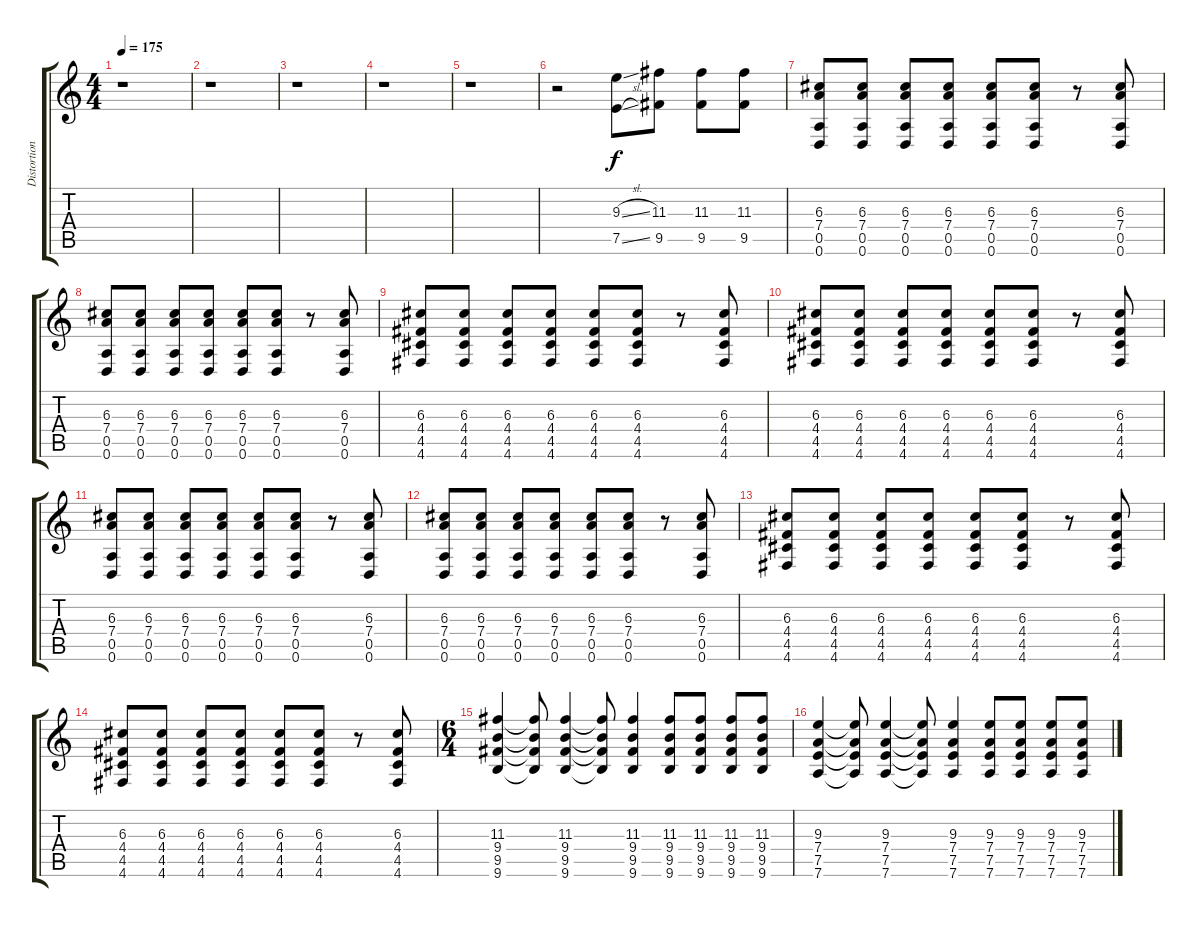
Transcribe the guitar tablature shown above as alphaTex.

\track ("Distortion Guitar 1" "Distortion") {instrument distortionguitar}
\staff {score tabs}
\tuning (E4 B3 G3 D3 A2 D2) {hide}
\ts (4 4)
\tempo 175
\clef g2
\ks c
r.1{dy f} |
r.1 |
r.1 |
r.1 |
r.1 |
r.2 (9.3{sl} 7.5{sl}).8 (11.3 9.5).8 (11.3 9.5).8 (11.3 9.5).8 |
(6.3 7.4 0.5 0.6).8 (6.3 7.4 0.5 0.6).8 (6.3 7.4 0.5 0.6).8 (6.3 7.4 0.5 0.6).8 (6.3 7.4 0.5 0.6).8 (6.3 7.4 0.5 0.6).8 r.8 (6.3 7.4 0.5 0.6).8 |
(6.3 7.4 0.5 0.6).8 (6.3 7.4 0.5 0.6).8 (6.3 7.4 0.5 0.6).8 (6.3 7.4 0.5 0.6).8 (6.3 7.4 0.5 0.6).8 (6.3 7.4 0.5 0.6).8 r.8 (6.3 7.4 0.5 0.6).8 |
(6.3 4.4 4.5 4.6).8 (6.3 4.4 4.5 4.6).8 (6.3 4.4 4.5 4.6).8 (6.3 4.4 4.5 4.6).8 (6.3 4.4 4.5 4.6).8 (6.3 4.4 4.5 4.6).8 r.8 (6.3 4.4 4.5 4.6).8 |
(6.3 4.4 4.5 4.6).8 (6.3 4.4 4.5 4.6).8 (6.3 4.4 4.5 4.6).8 (6.3 4.4 4.5 4.6).8 (6.3 4.4 4.5 4.6).8 (6.3 4.4 4.5 4.6).8 r.8 (6.3 4.4 4.5 4.6).8 |
(6.3 7.4 0.5 0.6).8 (6.3 7.4 0.5 0.6).8 (6.3 7.4 0.5 0.6).8 (6.3 7.4 0.5 0.6).8 (6.3 7.4 0.5 0.6).8 (6.3 7.4 0.5 0.6).8 r.8 (6.3 7.4 0.5 0.6).8 |
(6.3 7.4 0.5 0.6).8 (6.3 7.4 0.5 0.6).8 (6.3 7.4 0.5 0.6).8 (6.3 7.4 0.5 0.6).8 (6.3 7.4 0.5 0.6).8 (6.3 7.4 0.5 0.6).8 r.8 (6.3 7.4 0.5 0.6).8 |
(6.3 4.4 4.5 4.6).8 (6.3 4.4 4.5 4.6).8 (6.3 4.4 4.5 4.6).8 (6.3 4.4 4.5 4.6).8 (6.3 4.4 4.5 4.6).8 (6.3 4.4 4.5 4.6).8 r.8 (6.3 4.4 4.5 4.6).8 |
(6.3 4.4 4.5 4.6).8 (6.3 4.4 4.5 4.6).8 (6.3 4.4 4.5 4.6).8 (6.3 4.4 4.5 4.6).8 (6.3 4.4 4.5 4.6).8 (6.3 4.4 4.5 4.6).8 r.8 (6.3 4.4 4.5 4.6).8 |
\ts (6 4)
(11.3 9.4 9.5 9.6).4 (11.3{t} 9.4{t} 9.5{t} 9.6{t}).8 (11.3 9.4 9.5 9.6).4 (11.3{t} 9.4{t} 9.5{t} 9.6{t}).8 (11.3 9.4 9.5 9.6).4 (11.3 9.4 9.5 9.6).8 (11.3 9.4 9.5 9.6).8 (11.3 9.4 9.5 9.6).8 (11.3 9.4 9.5 9.6).8 |
(9.3 7.4 7.5 7.6).4 (9.3{t} 7.4{t} 7.5{t} 7.6{t}).8 (9.3 7.4 7.5 7.6).4 (9.3{t} 7.4{t} 7.5{t} 7.6{t}).8 (9.3 7.4 7.5 7.6).4 (9.3 7.4 7.5 7.6).8 (9.3 7.4 7.5 7.6).8 (9.3 7.4 7.5 7.6).8 (9.3 7.4 7.5 7.6).8
